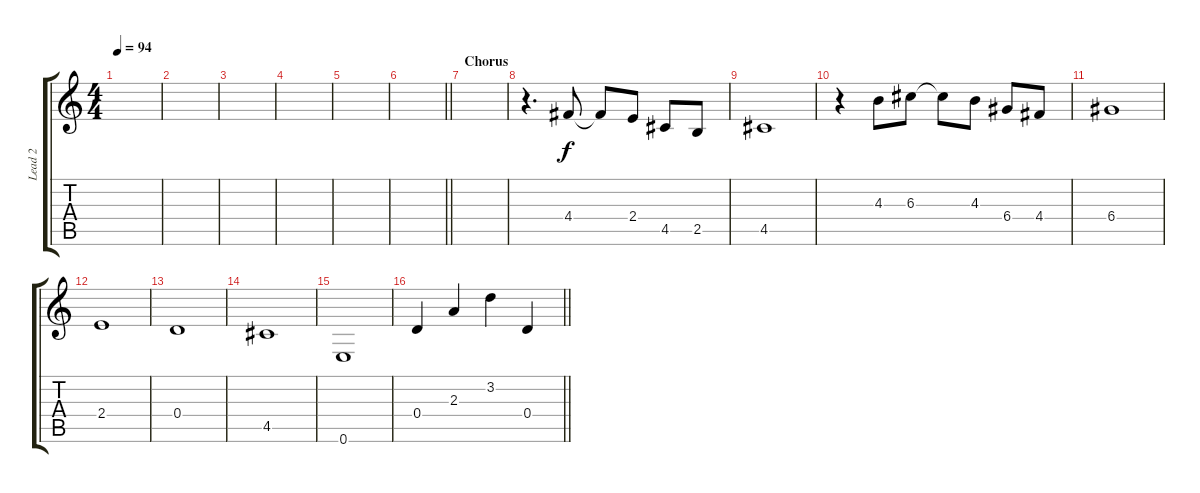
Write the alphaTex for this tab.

\track ("Lead 2" "Lead 2") {instrument overdrivenguitar}
\staff {score tabs}
\tuning (E4 B3 G3 D3 A2 E2) {hide}
\ts (4 4)
\tempo 94
\clef g2
\ks c
|
|
|
|
|
\barLineRight lightlight
|
\section ("" "Chorus")
|
r.4{d} 4.4.8 4.4{t}.8 2.4.8 4.5.8 2.5.8 |
4.5.1 |
r.4 4.3.8 6.3.8 6.3{t}.8 4.3.8 6.4.8 4.4.8 |
6.4.1 |
2.4.1 |
0.4.1 |
4.5.1 |
0.6.1 |
\barLineRight lightlight
0.4.4 2.3.4 3.2.4 0.4.4
